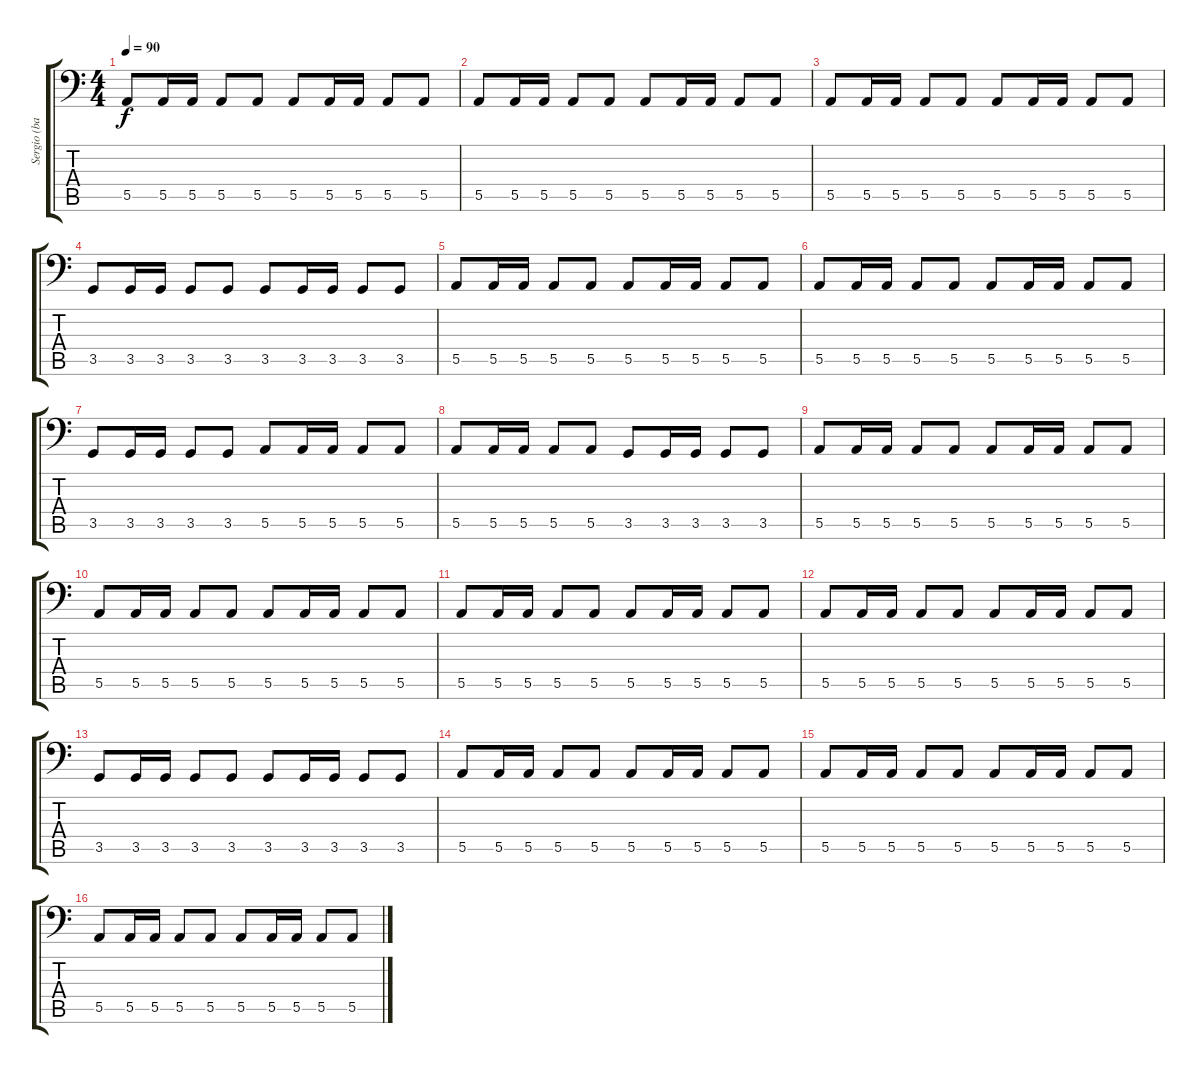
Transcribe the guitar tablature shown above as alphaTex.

\track ("Sergio (bajo)" "Sergio (ba") {instrument electricbassfinger}
\staff {score tabs}
\tuning (C3 G2 D2 A1 E1 B0) {hide}
\ts (4 4)
\tempo 90
\clef f4
\ks c
5.5.8{dy f} 5.5.16 5.5.16 5.5.8 5.5.8 5.5.8 5.5.16 5.5.16 5.5.8 5.5.8 |
5.5.8 5.5.16 5.5.16 5.5.8 5.5.8 5.5.8 5.5.16 5.5.16 5.5.8 5.5.8 |
5.5.8 5.5.16 5.5.16 5.5.8 5.5.8 5.5.8 5.5.16 5.5.16 5.5.8 5.5.8 |
3.5.8 3.5.16 3.5.16 3.5.8 3.5.8 3.5.8 3.5.16 3.5.16 3.5.8 3.5.8 |
5.5.8 5.5.16 5.5.16 5.5.8 5.5.8 5.5.8 5.5.16 5.5.16 5.5.8 5.5.8 |
5.5.8 5.5.16 5.5.16 5.5.8 5.5.8 5.5.8 5.5.16 5.5.16 5.5.8 5.5.8 |
3.5.8 3.5.16 3.5.16 3.5.8 3.5.8 5.5.8 5.5.16 5.5.16 5.5.8 5.5.8 |
5.5.8 5.5.16 5.5.16 5.5.8 5.5.8 3.5.8 3.5.16 3.5.16 3.5.8 3.5.8 |
5.5.8 5.5.16 5.5.16 5.5.8 5.5.8 5.5.8 5.5.16 5.5.16 5.5.8 5.5.8 |
5.5.8 5.5.16 5.5.16 5.5.8 5.5.8 5.5.8 5.5.16 5.5.16 5.5.8 5.5.8 |
5.5.8 5.5.16 5.5.16 5.5.8 5.5.8 5.5.8 5.5.16 5.5.16 5.5.8 5.5.8 |
5.5.8 5.5.16 5.5.16 5.5.8 5.5.8 5.5.8 5.5.16 5.5.16 5.5.8 5.5.8 |
3.5.8 3.5.16 3.5.16 3.5.8 3.5.8 3.5.8 3.5.16 3.5.16 3.5.8 3.5.8 |
5.5.8 5.5.16 5.5.16 5.5.8 5.5.8 5.5.8 5.5.16 5.5.16 5.5.8 5.5.8 |
5.5.8 5.5.16 5.5.16 5.5.8 5.5.8 5.5.8 5.5.16 5.5.16 5.5.8 5.5.8 |
5.5.8 5.5.16 5.5.16 5.5.8 5.5.8 5.5.8 5.5.16 5.5.16 5.5.8 5.5.8
